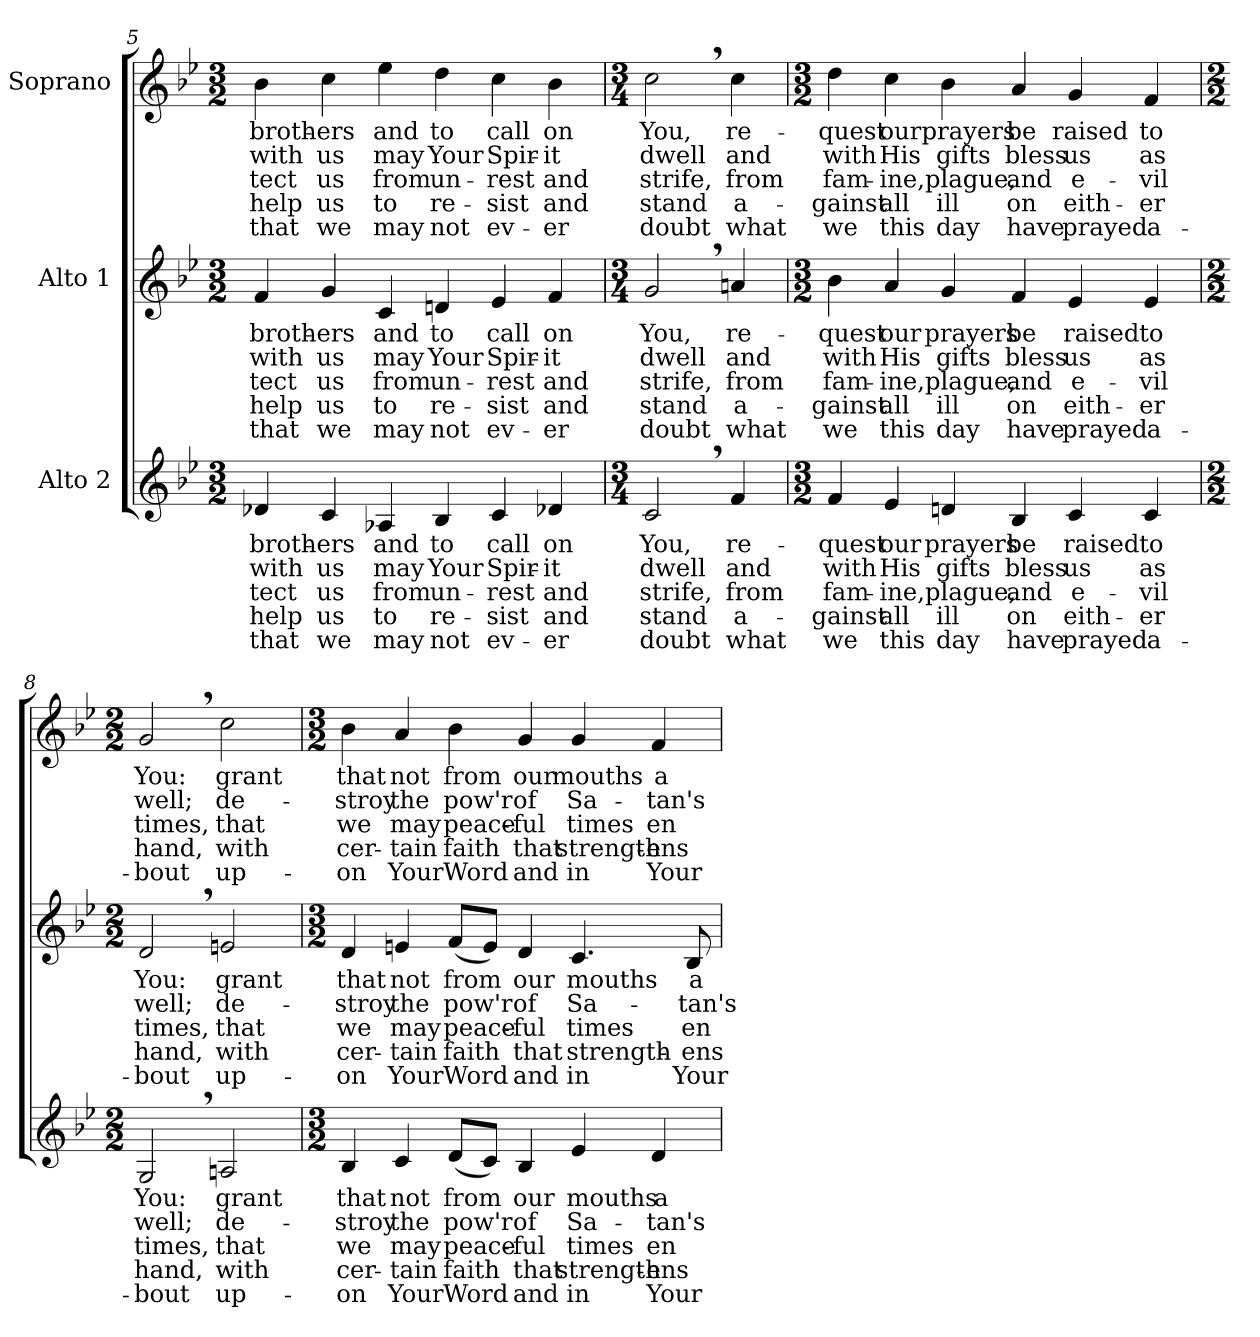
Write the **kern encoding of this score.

**kern	**text	**text	**text	**text	**text	**kern	**text	**text	**text	**text	**text	**kern	**text	**text	**text	**text	**text
*part3	*part3	*part3	*part3	*part3	*part3	*part2	*part2	*part2	*part2	*part2	*part2	*part1	*part1	*part1	*part1	*part1	*part1
*staff3	*staff3	*staff3	*staff3	*staff3	*staff3	*staff2	*staff2	*staff2	*staff2	*staff2	*staff2	*staff1	*staff1	*staff1	*staff1	*staff1	*staff1
*I"Alto 2	*	*	*	*	*	*I"Alto 1	*	*	*	*	*	*I"Soprano	*	*	*	*	*
*clefG2	*	*	*	*	*	*clefG2	*	*	*	*	*	*clefG2	*	*	*	*	*
*k[b-e-]	*	*	*	*	*	*k[b-e-]	*	*	*	*	*	*k[b-e-]	*	*	*	*	*
*B-:	*	*	*	*	*	*B-:	*	*	*	*	*	*B-:	*	*	*	*	*
*M3/2	*	*	*	*	*	*M3/2	*	*	*	*	*	*M3/2	*	*	*	*	*
=5	=5	=5	=5	=5	=5	=5	=5	=5	=5	=5	=5	=5	=5	=5	=5	=5	=5
!	!LO:LY:b	!LO:LY:b	!LO:LY:b	!LO:LY:b	!LO:LY:b	!	!	!	!	!	!	!	!	!	!	!	!
!	!	!	!	!	!	!	!LO:LY:b	!LO:LY:b	!LO:LY:b	!LO:LY:b	!LO:LY:b	!	!	!	!	!	!
!	!	!	!	!	!	!	!	!	!	!	!	!	!LO:LY:b	!LO:LY:b	!LO:LY:b	!LO:LY:b	!LO:LY:b
4d-X/	broth-	with	-tect	help	that	4f/	broth-	with	-tect	help	that	4b-\	broth-	with	-tect	help	that
!	!LO:LY:b	!LO:LY:b	!LO:LY:b	!LO:LY:b	!LO:LY:b	!	!	!	!	!	!	!	!	!	!	!	!
!	!	!	!	!	!	!	!LO:LY:b	!LO:LY:b	!LO:LY:b	!LO:LY:b	!LO:LY:b	!	!	!	!	!	!
!	!	!	!	!	!	!	!	!	!	!	!	!	!LO:LY:b	!LO:LY:b	!LO:LY:b	!LO:LY:b	!LO:LY:b
4c/	-ers	us	us	us	we	4g/	-ers	us	us	us	we	4cc\	-ers	us	us	us	we
!	!LO:LY:b	!LO:LY:b	!LO:LY:b	!LO:LY:b	!LO:LY:b	!	!	!	!	!	!	!	!	!	!	!	!
!	!	!	!	!	!	!	!LO:LY:b	!LO:LY:b	!LO:LY:b	!LO:LY:b	!LO:LY:b	!	!	!	!	!	!
!	!	!	!	!	!	!	!	!	!	!	!	!	!LO:LY:b	!LO:LY:b	!LO:LY:b	!LO:LY:b	!LO:LY:b
4A-X/	and	may	from	to	may	4c/	and	may	from	to	may	4ee-\	and	may	from	to	may
!	!LO:LY:b	!LO:LY:b	!LO:LY:b	!LO:LY:b	!LO:LY:b	!	!	!	!	!	!	!	!	!	!	!	!
!	!	!	!	!	!	!	!LO:LY:b	!LO:LY:b	!LO:LY:b	!LO:LY:b	!LO:LY:b	!	!	!	!	!	!
!	!	!	!	!	!	!	!	!	!	!	!	!	!LO:LY:b	!LO:LY:b	!LO:LY:b	!LO:LY:b	!LO:LY:b
4B-/	to	Your	un-	re-	not	4dn/	to	Your	un-	re-	not	4dd\	to	Your	un-	re-	not
!	!LO:LY:b	!LO:LY:b	!LO:LY:b	!LO:LY:b	!LO:LY:b	!	!	!	!	!	!	!	!	!	!	!	!
!	!	!	!	!	!	!	!LO:LY:b	!LO:LY:b	!LO:LY:b	!LO:LY:b	!LO:LY:b	!	!	!	!	!	!
!	!	!	!	!	!	!	!	!	!	!	!	!	!LO:LY:b	!LO:LY:b	!LO:LY:b	!LO:LY:b	!LO:LY:b
4c/	call	Spir-	-rest	-sist	ev-	4e-/	call	Spir-	-rest	-sist	ev-	4cc\	call	Spir-	-rest	-sist	ev-
!	!LO:LY:b	!LO:LY:b	!LO:LY:b	!LO:LY:b	!LO:LY:b	!	!	!	!	!	!	!	!	!	!	!	!
!	!	!	!	!	!	!	!LO:LY:b	!LO:LY:b	!LO:LY:b	!LO:LY:b	!LO:LY:b	!	!	!	!	!	!
!	!	!	!	!	!	!	!	!	!	!	!	!	!LO:LY:b	!LO:LY:b	!LO:LY:b	!LO:LY:b	!LO:LY:b
4d-X/	on	-it	and	and	-er	4f/	on	-it	and	and	-er	4b-\	on	-it	and	and	-er
=6	=6	=6	=6	=6	=6	=6	=6	=6	=6	=6	=6	=6	=6	=6	=6	=6	=6
*M3/4	*	*	*	*	*	*M3/4	*	*	*	*	*	*M3/4	*	*	*	*	*
!	!LO:LY:b	!LO:LY:b	!LO:LY:b	!LO:LY:b	!LO:LY:b	!	!	!	!	!	!	!	!	!	!	!	!
!	!	!	!	!	!	!	!LO:LY:b	!LO:LY:b	!LO:LY:b	!LO:LY:b	!LO:LY:b	!	!	!	!	!	!
!	!	!	!	!	!	!	!	!	!	!	!	!	!LO:LY:b	!LO:LY:b	!LO:LY:b	!LO:LY:b	!LO:LY:b
2c,>/	You,	dwell	strife,	stand	doubt	2g,>/	You,	dwell	strife,	stand	doubt	2cc,>\	You,	dwell	strife,	stand	doubt
!	!LO:LY:b	!LO:LY:b	!LO:LY:b	!LO:LY:b	!LO:LY:b	!	!	!	!	!	!	!	!	!	!	!	!
!	!	!	!	!	!	!	!LO:LY:b	!LO:LY:b	!LO:LY:b	!LO:LY:b	!LO:LY:b	!	!	!	!	!	!
!	!	!	!	!	!	!	!	!	!	!	!	!	!LO:LY:b	!LO:LY:b	!LO:LY:b	!LO:LY:b	!LO:LY:b
4f/	re-	and	from	a-	what	4an/	re-	and	from	a-	what	4cc\	re-	and	from	a-	what
!!LO:PB:g=z
=7	=7	=7	=7	=7	=7	=7	=7	=7	=7	=7	=7	=7	=7	=7	=7	=7	=7
*M3/2	*	*	*	*	*	*M3/2	*	*	*	*	*	*M3/2	*	*	*	*	*
!	!LO:LY:b	!LO:LY:b	!LO:LY:b	!LO:LY:b	!LO:LY:b	!	!	!	!	!	!	!	!	!	!	!	!
!	!	!	!	!	!	!	!LO:LY:b	!LO:LY:b	!LO:LY:b	!LO:LY:b	!LO:LY:b	!	!	!	!	!	!
!	!	!	!	!	!	!	!	!	!	!	!	!	!LO:LY:b	!LO:LY:b	!LO:LY:b	!LO:LY:b	!LO:LY:b
4f/	-quest	with	fam-	-gainst	we	4b-\	-quest	with	fam-	-gainst	we	4dd\	-quest	with	fam-	-gainst	we
!	!LO:LY:b	!LO:LY:b	!LO:LY:b	!LO:LY:b	!LO:LY:b	!	!	!	!	!	!	!	!	!	!	!	!
!	!	!	!	!	!	!	!LO:LY:b	!LO:LY:b	!LO:LY:b	!LO:LY:b	!LO:LY:b	!	!	!	!	!	!
!	!	!	!	!	!	!	!	!	!	!	!	!	!LO:LY:b	!LO:LY:b	!LO:LY:b	!LO:LY:b	!LO:LY:b
4e-/	our	His	-ine,	all	this	4a/	our	His	-ine,	all	this	4cc\	our	His	-ine,	all	this
!	!LO:LY:b	!LO:LY:b	!LO:LY:b	!LO:LY:b	!LO:LY:b	!	!	!	!	!	!	!	!	!	!	!	!
!	!	!	!	!	!	!	!LO:LY:b	!LO:LY:b	!LO:LY:b	!LO:LY:b	!LO:LY:b	!	!	!	!	!	!
!	!	!	!	!	!	!	!	!	!	!	!	!	!LO:LY:b	!LO:LY:b	!LO:LY:b	!LO:LY:b	!LO:LY:b
4dn/	prayers	gifts	plague,	ill	day	4g/	prayers	gifts	plague,	ill	day	4b-\	prayers	gifts	plague,	ill	day
!	!LO:LY:b	!LO:LY:b	!LO:LY:b	!LO:LY:b	!LO:LY:b	!	!	!	!	!	!	!	!	!	!	!	!
!	!	!	!	!	!	!	!LO:LY:b	!LO:LY:b	!LO:LY:b	!LO:LY:b	!LO:LY:b	!	!	!	!	!	!
!	!	!	!	!	!	!	!	!	!	!	!	!	!LO:LY:b	!LO:LY:b	!LO:LY:b	!LO:LY:b	!LO:LY:b
4B-/	be	bless	and	on	have	4f/	be	bless	and	on	have	4a/	be	bless	and	on	have
!	!LO:LY:b	!LO:LY:b	!LO:LY:b	!LO:LY:b	!LO:LY:b	!	!	!	!	!	!	!	!	!	!	!	!
!	!	!	!	!	!	!	!LO:LY:b	!LO:LY:b	!LO:LY:b	!LO:LY:b	!LO:LY:b	!	!	!	!	!	!
!	!	!	!	!	!	!	!	!	!	!	!	!	!LO:LY:b	!LO:LY:b	!LO:LY:b	!LO:LY:b	!LO:LY:b
4c/	raised	us	e-	eith-	prayed	4e-/	raised	us	e-	eith-	prayed	4g/	raised	us	e-	eith-	prayed
!	!LO:LY:b	!LO:LY:b	!LO:LY:b	!LO:LY:b	!LO:LY:b	!	!	!	!	!	!	!	!	!	!	!	!
!	!	!	!	!	!	!	!LO:LY:b	!LO:LY:b	!LO:LY:b	!LO:LY:b	!LO:LY:b	!	!	!	!	!	!
!	!	!	!	!	!	!	!	!	!	!	!	!	!LO:LY:b	!LO:LY:b	!LO:LY:b	!LO:LY:b	!LO:LY:b
4c/	to	as	-vil	-er	a-	4e-/	to	as	-vil	-er	a-	4f/	to	as	-vil	-er	a-
=8	=8	=8	=8	=8	=8	=8	=8	=8	=8	=8	=8	=8	=8	=8	=8	=8	=8
*M2/2	*	*	*	*	*	*M2/2	*	*	*	*	*	*M2/2	*	*	*	*	*
!	!LO:LY:b	!LO:LY:b	!LO:LY:b	!LO:LY:b	!LO:LY:b	!	!	!	!	!	!	!	!	!	!	!	!
!	!	!	!	!	!	!	!LO:LY:b	!LO:LY:b	!LO:LY:b	!LO:LY:b	!LO:LY:b	!	!	!	!	!	!
!	!	!	!	!	!	!	!	!	!	!	!	!	!LO:LY:b	!LO:LY:b	!LO:LY:b	!LO:LY:b	!LO:LY:b
2G,>/	You:	well;	times,	hand,	-bout	2d,>/	You:	well;	times,	hand,	-bout	2g,>/	You:	well;	times,	hand,	-bout
!	!LO:LY:b	!LO:LY:b	!LO:LY:b	!LO:LY:b	!LO:LY:b	!	!	!	!	!	!	!	!	!	!	!	!
!	!	!	!	!	!	!	!LO:LY:b	!LO:LY:b	!LO:LY:b	!LO:LY:b	!LO:LY:b	!	!	!	!	!	!
!	!	!	!	!	!	!	!	!	!	!	!	!	!LO:LY:b	!LO:LY:b	!LO:LY:b	!LO:LY:b	!LO:LY:b
2An/	grant	de-	that	with	up-	2en/	grant	de-	that	with	up-	2cc\	grant	de-	that	with	up-
=9	=9	=9	=9	=9	=9	=9	=9	=9	=9	=9	=9	=9	=9	=9	=9	=9	=9
*M3/2	*	*	*	*	*	*M3/2	*	*	*	*	*	*M3/2	*	*	*	*	*
!	!LO:LY:b	!LO:LY:b	!LO:LY:b	!LO:LY:b	!LO:LY:b	!	!	!	!	!	!	!	!	!	!	!	!
!	!	!	!	!	!	!	!LO:LY:b	!LO:LY:b	!LO:LY:b	!LO:LY:b	!LO:LY:b	!	!	!	!	!	!
!	!	!	!	!	!	!	!	!	!	!	!	!	!LO:LY:b	!LO:LY:b	!LO:LY:b	!LO:LY:b	!LO:LY:b
4B-/	that	-stroy	we	cer-	-on	4d/	that	-stroy	we	cer-	-on	4b-\	that	-stroy	we	cer-	-on
!	!LO:LY:b	!LO:LY:b	!LO:LY:b	!LO:LY:b	!LO:LY:b	!	!	!	!	!	!	!	!	!	!	!	!
!	!	!	!	!	!	!	!LO:LY:b	!LO:LY:b	!LO:LY:b	!LO:LY:b	!LO:LY:b	!	!	!	!	!	!
!	!	!	!	!	!	!	!	!	!	!	!	!	!LO:LY:b	!LO:LY:b	!LO:LY:b	!LO:LY:b	!LO:LY:b
4c/	not	the	may	-tain	Your	4en/	not	the	may	-tain	Your	4a/	not	the	may	-tain	Your
!	!LO:LY:b	!LO:LY:b	!LO:LY:b	!LO:LY:b	!LO:LY:b	!	!	!	!	!	!	!	!	!	!	!	!
!	!	!	!	!	!	!	!LO:LY:b	!LO:LY:b	!LO:LY:b	!LO:LY:b	!LO:LY:b	!	!	!	!	!	!
!	!	!	!	!	!	!	!	!	!	!	!	!	!LO:LY:b	!LO:LY:b	!LO:LY:b	!LO:LY:b	!LO:LY:b
(<8d/L	from	pow'r	peace-	faith	Word	(<8f/L	from	pow'r	peace-	faith	Word	4b-\	from	pow'r	peace-	faith	Word
8c/J)	.	.	.	.	.	8e/J)	.	.	.	.	.	.	.	.	.	.	.
!	!LO:LY:b	!LO:LY:b	!LO:LY:b	!LO:LY:b	!LO:LY:b	!	!	!	!	!	!	!	!	!	!	!	!
!	!	!	!	!	!	!	!LO:LY:b	!LO:LY:b	!LO:LY:b	!LO:LY:b	!LO:LY:b	!	!	!	!	!	!
!	!	!	!	!	!	!	!	!	!	!	!	!	!LO:LY:b	!LO:LY:b	!LO:LY:b	!LO:LY:b	!LO:LY:b
4B-/	our	of	-ful	that	and	4d/	our	of	-ful	that	and	4g/	our	of	-ful	that	and
!	!LO:LY:b	!LO:LY:b	!LO:LY:b	!LO:LY:b	!LO:LY:b	!	!	!	!	!	!	!	!	!	!	!	!
!	!	!	!	!	!	!	!LO:LY:b	!LO:LY:b	!LO:LY:b	!LO:LY:b	!LO:LY:b	!	!	!	!	!	!
!	!	!	!	!	!	!	!	!	!	!	!	!	!LO:LY:b	!LO:LY:b	!LO:LY:b	!LO:LY:b	!LO:LY:b
4e-/	mouths	Sa-	times	strength-	in	4.c/	mouths	Sa-	times	strength-	in	4g/	mouths	Sa-	times	strength-	in
!	!LO:LY:b	!LO:LY:b	!LO:LY:b	!LO:LY:b	!LO:LY:b	!	!	!	!	!	!	!	!	!	!	!	!
!	!	!	!	!	!	!	!	!	!	!	!	!	!LO:LY:b	!LO:LY:b	!LO:LY:b	!LO:LY:b	!LO:LY:b
4d/	a-	-tan's	en-	-ens	Your	.	.	.	.	.	.	4f/	a-	-tan's	en-	-ens	Your
!	!	!	!	!	!	!	!LO:LY:b	!LO:LY:b	!LO:LY:b	!LO:LY:b	!LO:LY:b	!	!	!	!	!	!
.	.	.	.	.	.	8B-/	a-	-tan's	en-	-ens	Your	.	.	.	.	.	.
=	=	=	=	=	=	=	=	=	=	=	=	=	=	=	=	=	=
*-	*-	*-	*-	*-	*-	*-	*-	*-	*-	*-	*-	*-	*-	*-	*-	*-	*-
